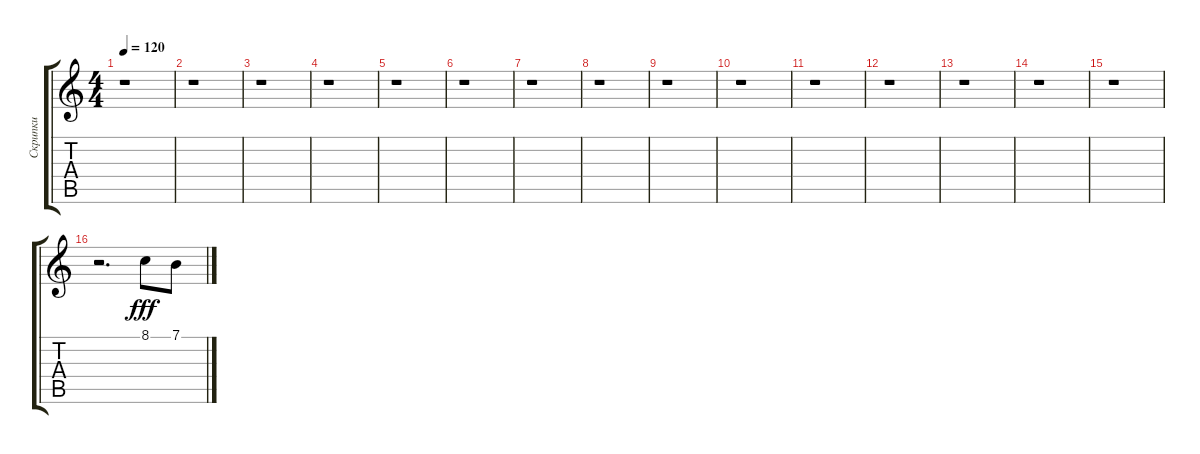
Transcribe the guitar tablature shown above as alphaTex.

\track ("Скрипки" "Скрипки") {instrument stringensemble1}
\staff {score tabs}
\tuning (E4 B3 G3 D3 A2 E2) {hide}
\ts (4 4)
\tempo 120
\clef g2
\ks c
r.1{dy ff} |
r.1 |
r.1 |
r.1 |
r.1 |
r.1 |
r.1 |
r.1 |
r.1 |
r.1 |
r.1 |
r.1 |
r.1 |
r.1 |
r.1 |
r.2{d} 8.1.8{dy fff} 7.1.8
